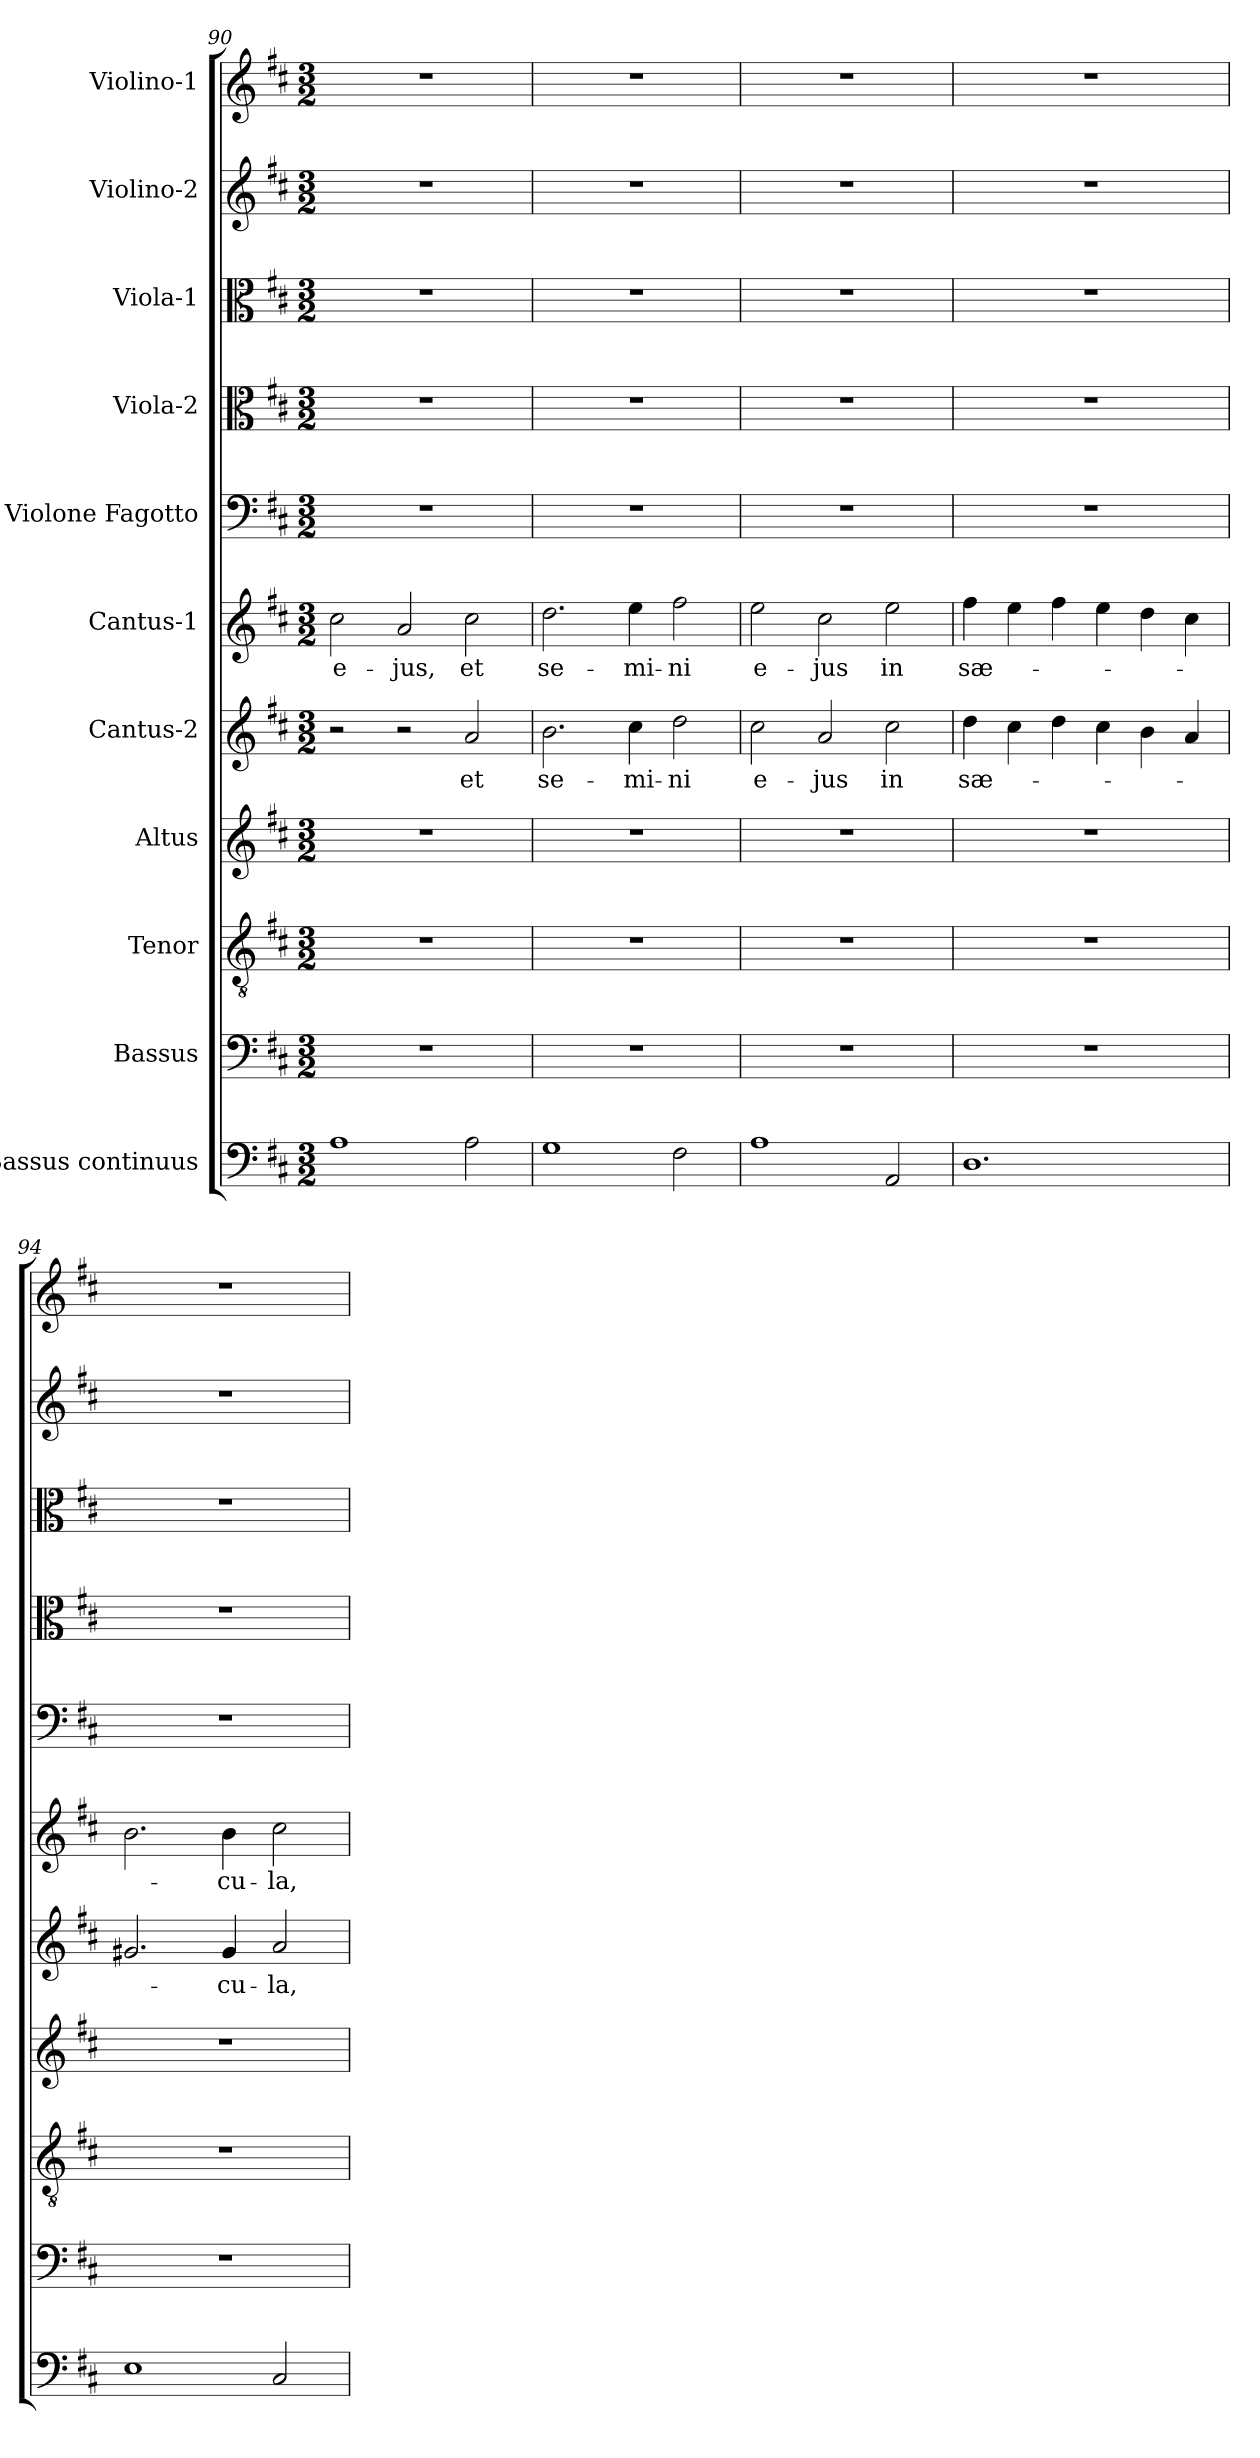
**kern	**kern	**kern	**kern	**kern	**text	**kern	**text	**kern	**kern	**kern	**kern	**kern
*part11	*part10	*part9	*part8	*part7	*part7	*part6	*part6	*part5	*part4	*part3	*part2	*part1
*staff11	*staff10	*staff9	*staff8	*staff7	*staff7	*staff6	*staff6	*staff5	*staff4	*staff3	*staff2	*staff1
*I"Bassus continuus	*I"Bassus	*I"Tenor	*I"Altus	*I"Cantus-2	*	*I"Cantus-1	*	*I"Violone Fagotto	*I"Viola-2	*I"Viola-1	*I"Violino-2	*I"Violino-1
*clefF4	*clefF4	*clefGv2	*clefG2	*clefG2	*	*clefG2	*	*clefF4	*clefC3	*clefC3	*clefG2	*clefG2
*k[f#c#]	*k[f#c#]	*k[f#c#]	*k[f#c#]	*k[f#c#]	*	*k[f#c#]	*	*k[f#c#]	*k[f#c#]	*k[f#c#]	*k[f#c#]	*k[f#c#]
*D:	*D:	*D:	*D:	*D:	*	*D:	*	*D:	*D:	*D:	*D:	*D:
*M3/2	*M3/2	*M3/2	*M3/2	*M3/2	*	*M3/2	*	*M3/2	*M3/2	*M3/2	*M3/2	*M3/2
=90	=90	=90	=90	=90	=90	=90	=90	=90	=90	=90	=90	=90
!	!	!	!	!	!	!	!LO:LY:b	!	!	!	!	!
1A	1.r	1.r	1.r	2r	.	2cc#\	e-	1.r	1.r	1.r	1.r	1.r
!	!	!	!	!	!	!	!LO:LY:b	!	!	!	!	!
.	.	.	.	2r	.	2a/	-jus,	.	.	.	.	.
!	!	!	!	!	!LO:LY:b	!	!LO:LY:b	!	!	!	!	!
2A\	.	.	.	2a/	et	2cc#\	et	.	.	.	.	.
!!LO:PB:g=z
=91	=91	=91	=91	=91	=91	=91	=91	=91	=91	=91	=91	=91
!	!	!	!	!	!LO:LY:b	!	!LO:LY:b	!	!	!	!	!
1G	1.r	1.r	1.r	2.b\	se-	2.dd\	se-	1.r	1.r	1.r	1.r	1.r
!	!	!	!	!	!LO:LY:b	!	!LO:LY:b	!	!	!	!	!
.	.	.	.	4cc#\	-mi-	4ee\	-mi-	.	.	.	.	.
!	!	!	!	!	!LO:LY:b	!	!LO:LY:b	!	!	!	!	!
2F#\	.	.	.	2dd\	-ni	2ff#\	-ni	.	.	.	.	.
=92	=92	=92	=92	=92	=92	=92	=92	=92	=92	=92	=92	=92
!	!	!	!	!	!LO:LY:b	!	!LO:LY:b	!	!	!	!	!
1A	1.r	1.r	1.r	2cc#\	e-	2ee\	e-	1.r	1.r	1.r	1.r	1.r
!	!	!	!	!	!LO:LY:b	!	!LO:LY:b	!	!	!	!	!
.	.	.	.	2a/	-jus	2cc#\	-jus	.	.	.	.	.
!	!	!	!	!	!LO:LY:b	!	!LO:LY:b	!	!	!	!	!
2AA/	.	.	.	2cc#\	in	2ee\	in	.	.	.	.	.
=93	=93	=93	=93	=93	=93	=93	=93	=93	=93	=93	=93	=93
!	!	!	!	!	!LO:LY:b	!	!LO:LY:b	!	!	!	!	!
1.D	1.r	1.r	1.r	4dd\	sæ-	4ff#\	sæ-	1.r	1.r	1.r	1.r	1.r
.	.	.	.	4cc#\	.	4ee\	.	.	.	.	.	.
.	.	.	.	4dd\	.	4ff#\	.	.	.	.	.	.
.	.	.	.	4cc#\	.	4ee\	.	.	.	.	.	.
.	.	.	.	4b\	.	4dd\	.	.	.	.	.	.
.	.	.	.	4a/	.	4cc#\	.	.	.	.	.	.
=94	=94	=94	=94	=94	=94	=94	=94	=94	=94	=94	=94	=94
1E	1.r	1.r	1.r	2.g#X/	.	2.b\	.	1.r	1.r	1.r	1.r	1.r
!	!	!	!	!	!LO:LY:b	!	!LO:LY:b	!	!	!	!	!
.	.	.	.	4g#/	-cu-	4b\	-cu-	.	.	.	.	.
!	!	!	!	!	!LO:LY:b	!	!LO:LY:b	!	!	!	!	!
2C#/	.	.	.	2a/	-la,	2cc#\	-la,	.	.	.	.	.
=	=	=	=	=	=	=	=	=	=	=	=	=
*-	*-	*-	*-	*-	*-	*-	*-	*-	*-	*-	*-	*-
